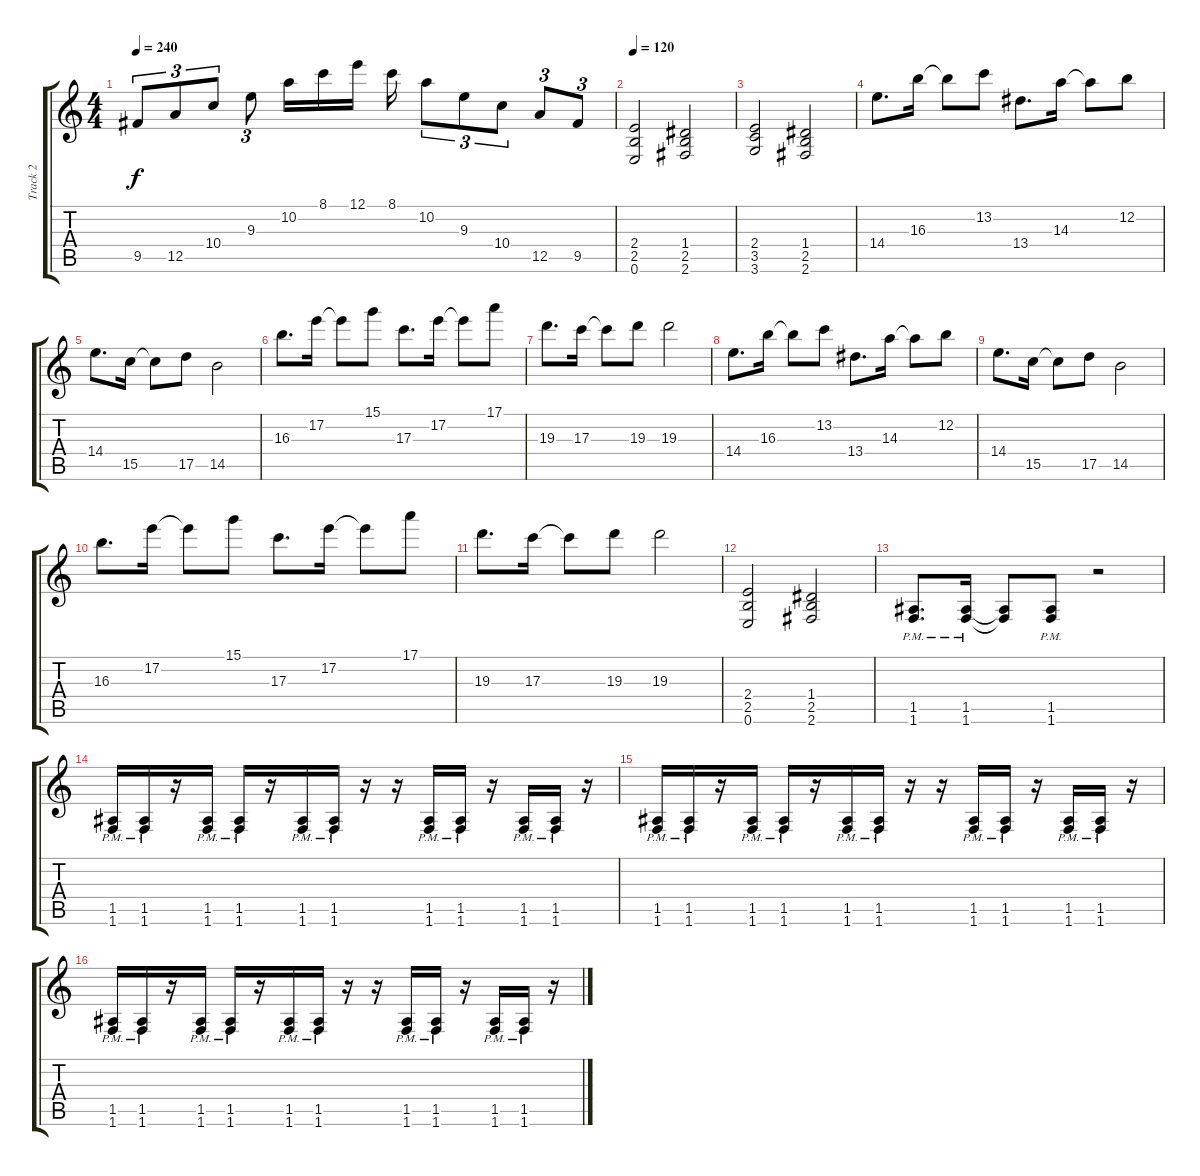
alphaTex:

\track ("Track 2" "Track 2") {instrument distortionguitar}
\staff {score tabs}
\tuning (E4 B3 G3 D3 A2 E2) {hide}
\ts (4 4)
\tempo 240
\clef g2
\ks c
9.5.8{tu (3 2) dy f} 12.5.8{tu (3 2)} 10.4.8{tu (3 2)} 9.3.8{tu (3 2)} 10.2.16 8.1.16 12.1.16 8.1.16 10.2.8{tu (3 2)} 9.3.8{tu (3 2)} 10.4.8{tu (3 2)} 12.5.8{tu (3 2)} 9.5.8{tu (3 2)} |
\tempo 120
(2.4 2.5 0.6).2 (1.4 2.5 2.6).2 |
(2.4 3.5 3.6).2 (1.4 2.5 2.6).2 |
14.4.8{d} 16.3.16 16.3{t}.8 13.2.8 13.4.8{d} 14.3.16 14.3{t}.8 12.2.8 |
14.4.8{d} 15.5.16 15.5{t}.8 17.5.8 14.5.2 |
16.3.8{d} 17.2.16 17.2{t}.8 15.1.8 17.3.8{d} 17.2.16 17.2{t}.8 17.1.8 |
19.3.8{d} 17.3.16 17.3{t}.8 19.3.8 19.3.2 |
14.4.8{d} 16.3.16 16.3{t}.8 13.2.8 13.4.8{d} 14.3.16 14.3{t}.8 12.2.8 |
14.4.8{d} 15.5.16 15.5{t}.8 17.5.8 14.5.2 |
16.3.8{d} 17.2.16 17.2{t}.8 15.1.8 17.3.8{d} 17.2.16 17.2{t}.8 17.1.8 |
19.3.8{d} 17.3.16 17.3{t}.8 19.3.8 19.3.2 |
(2.4 2.5 0.6).2 (1.4 2.5 2.6).2 |
(1.5{pm} 1.6{pm}).8{d} (1.5{pm} 1.6{pm}).16 (1.5{t} 1.6{t}).8 (1.5{pm} 1.6{pm}).8 r.2 |
(1.5{pm} 1.6{pm}).16 (1.5{pm} 1.6{pm}).16 r.16 (1.5{pm} 1.6{pm}).16 (1.5{pm} 1.6{pm}).16 r.16 (1.5{pm} 1.6{pm}).16 (1.5{pm} 1.6{pm}).16 r.16 r.16 (1.5{pm} 1.6{pm}).16 (1.5{pm} 1.6{pm}).16 r.16 (1.5{pm} 1.6{pm}).16 (1.5{pm} 1.6{pm}).16 r.16 |
(1.5{pm} 1.6{pm}).16 (1.5{pm} 1.6{pm}).16 r.16 (1.5{pm} 1.6{pm}).16 (1.5{pm} 1.6{pm}).16 r.16 (1.5{pm} 1.6{pm}).16 (1.5{pm} 1.6{pm}).16 r.16 r.16 (1.5{pm} 1.6{pm}).16 (1.5{pm} 1.6{pm}).16 r.16 (1.5{pm} 1.6{pm}).16 (1.5{pm} 1.6{pm}).16 r.16 |
(1.5{pm} 1.6{pm}).16 (1.5{pm} 1.6{pm}).16 r.16 (1.5{pm} 1.6{pm}).16 (1.5{pm} 1.6{pm}).16 r.16 (1.5{pm} 1.6{pm}).16 (1.5{pm} 1.6{pm}).16 r.16 r.16 (1.5{pm} 1.6{pm}).16 (1.5{pm} 1.6{pm}).16 r.16 (1.5{pm} 1.6{pm}).16 (1.5{pm} 1.6{pm}).16 r.16
